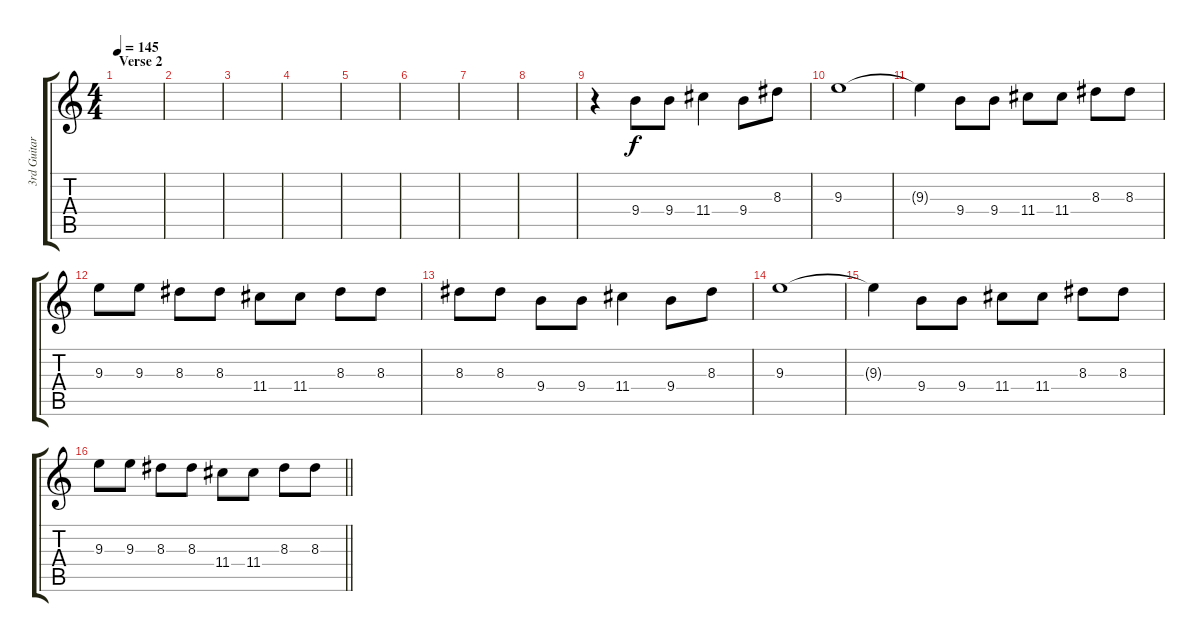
\track ("3rd Guitar" "3rd Guitar") {instrument overdrivenguitar}
\staff {score tabs}
\tuning (E4 B3 G3 D3 A2 D2) {hide}
\ts (4 4)
\section ("" "Verse 2")
\tempo 145
\clef g2
\ks c
|
|
|
|
|
|
|
|
r.4 9.4.8 9.4.8 11.4.4 9.4.8 8.3.8 |
9.3.1 |
9.3{t}.4 9.4.8 9.4.8 11.4.8 11.4.8 8.3.8 8.3.8 |
9.3.8 9.3.8 8.3.8 8.3.8 11.4.8 11.4.8 8.3.8 8.3.8 |
8.3.8 8.3.8 9.4.8 9.4.8 11.4.4 9.4.8 8.3.8 |
9.3.1 |
9.3{t}.4 9.4.8 9.4.8 11.4.8 11.4.8 8.3.8 8.3.8 |
\barLineRight lightlight
9.3.8 9.3.8 8.3.8 8.3.8 11.4.8 11.4.8 8.3.8 8.3.8
